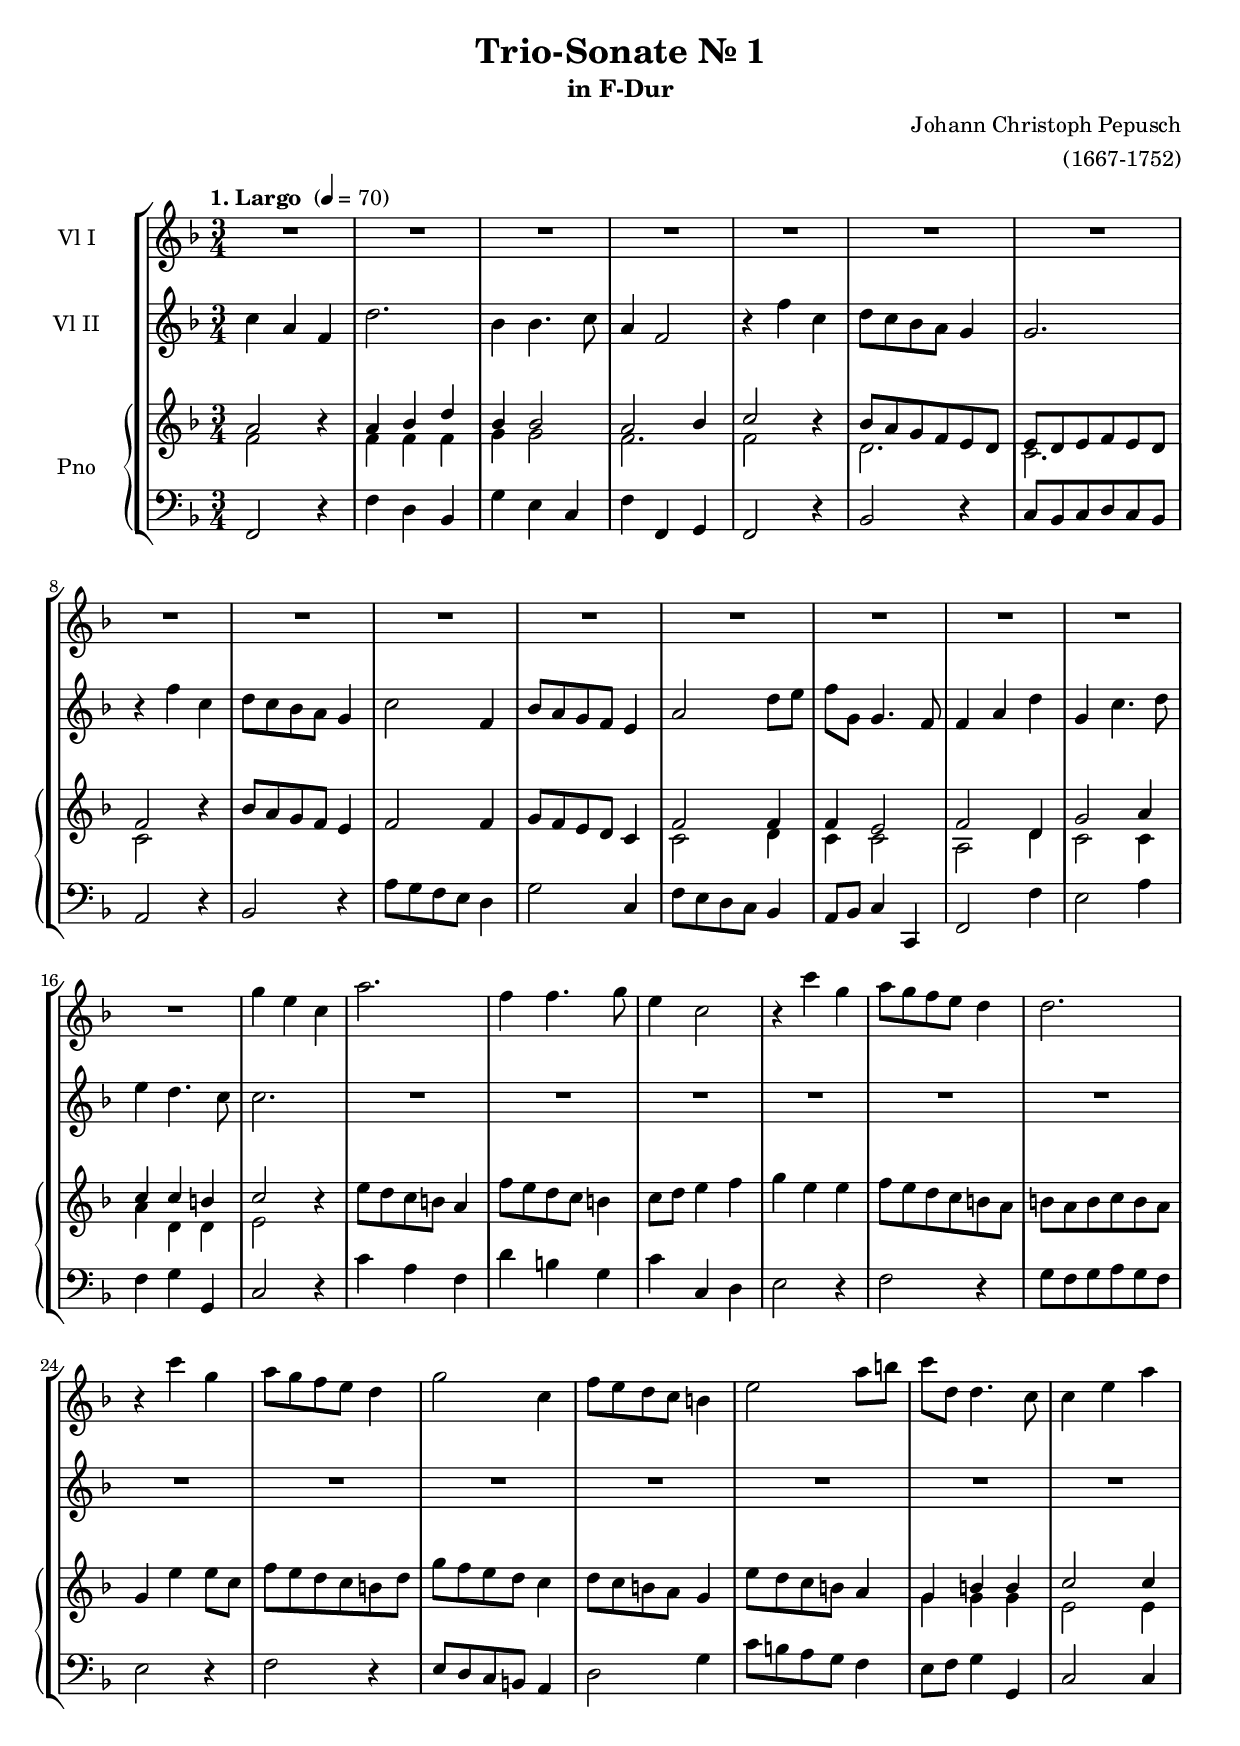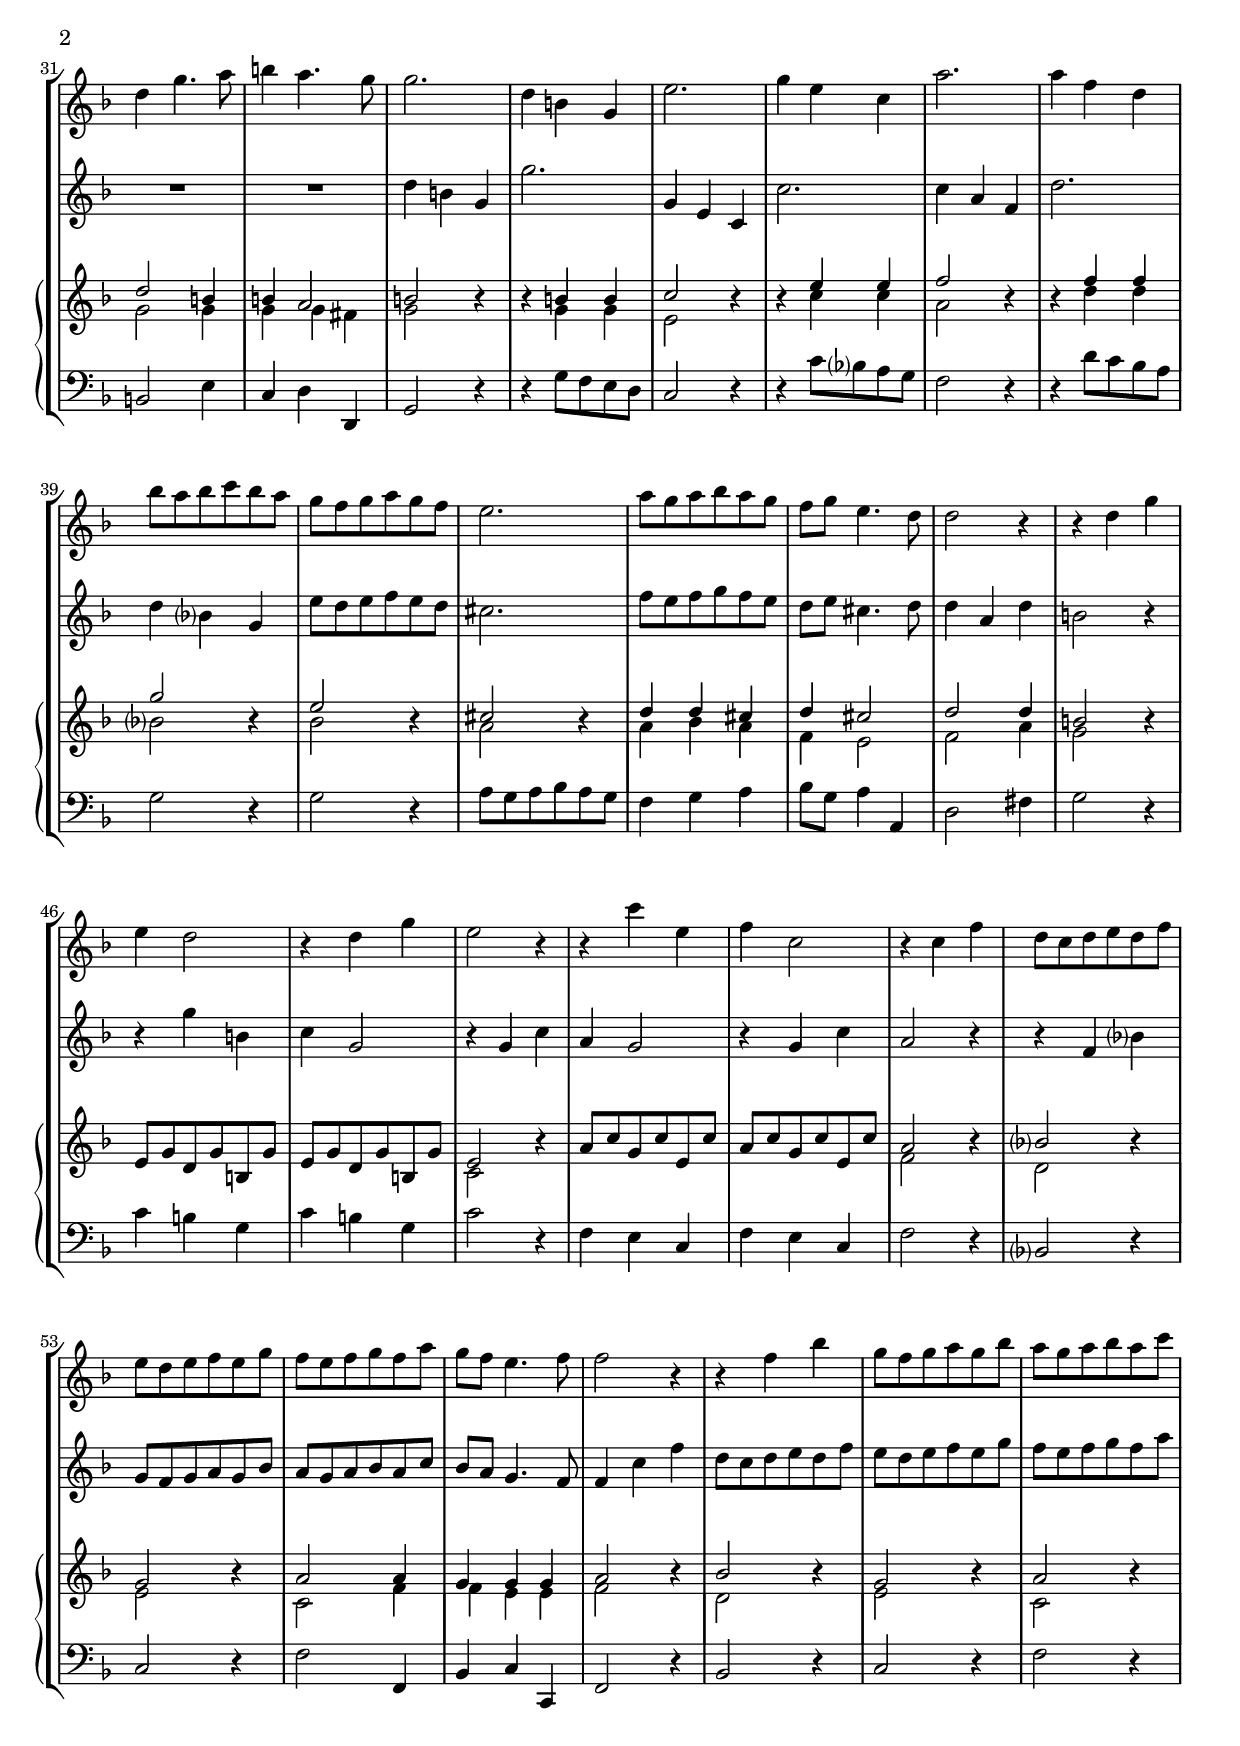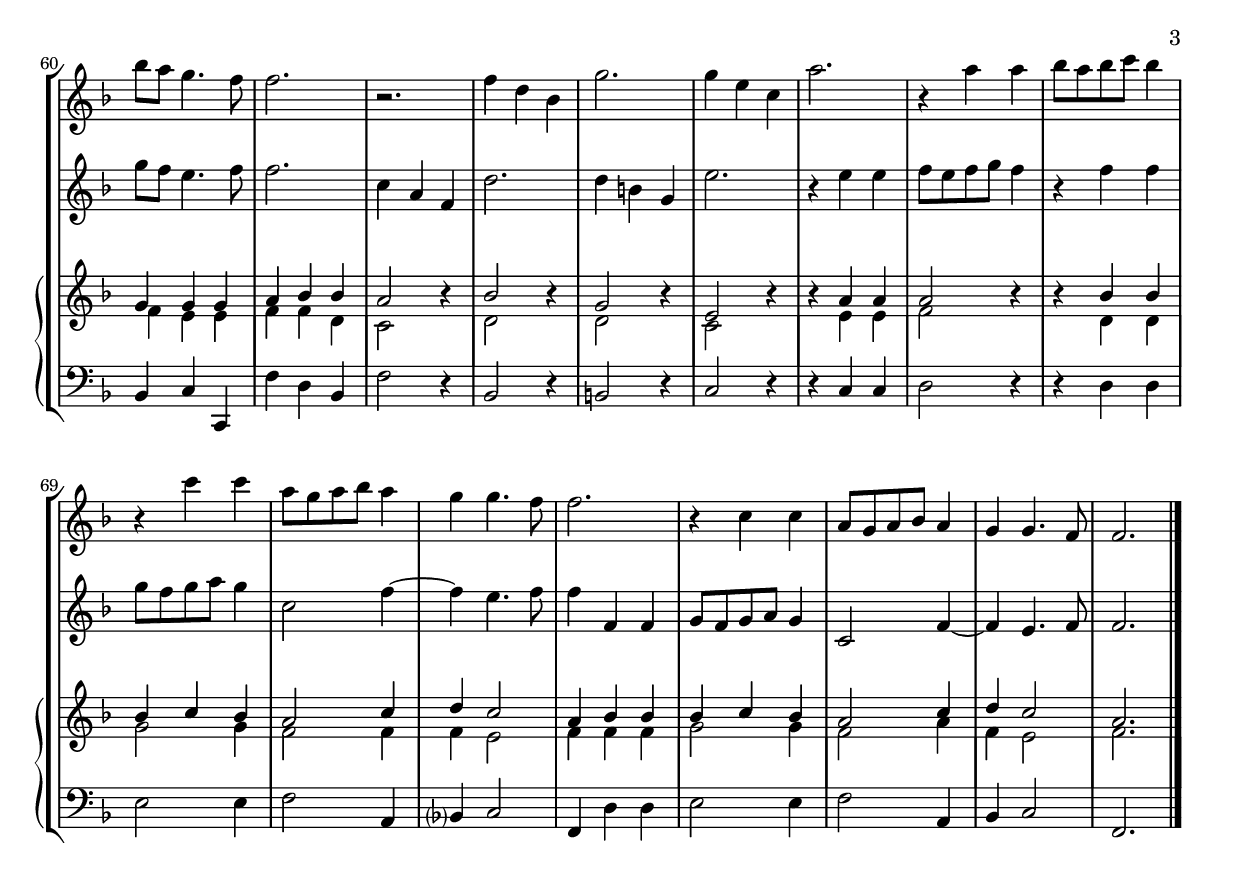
\version "2.14.2"
\include "deutsch.ly"
\include "../../snippets/merge-rests.ily"
  
#(set-global-staff-size 19)

\header {
  title = "Trio-Sonate Nr. 1"
  subtitle = "in F-Dur"
  composer = "Johann Christoph Pepusch"
  arranger = "(1667-1752)"
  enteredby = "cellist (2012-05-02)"
}

voiceconsts = {
  \key f \major
  \clef "treble"
% \numericTimeSignature
  \compressFullBarRests
}

introa = { \tempo "1. Largo " 4=70 \time 3/4 }
introb = { \break \tempo "2. Adagio " 4=60 \time 3/4 }
introc = { \break \tempo "3. Allegro " 8=200 \time 3/8 }

%minstr = "harpsichord"
mihi = "clarinet"
%minstr = "accordion"
milo = "bassoon"

aii = \markup \italic "à 2"

va = \relative c''' {
  \voiceconsts

  \introa
  R2.*16
  g4 e c
  a'2.
  f4 f4. g8
  e4 c2
  r4 c' g
  a8 g f e d4

  d2.
  r4 c' g
  a8 g f e d4
  g2 c,4
  f8 e d c h4

  e2 a8 h
  c d, d4. c8
  c4 e a
  d, g4. a8
  h4 a4. g8
  g2.
  d4 h g

  e'2.
  g4 e c
  a'2.
  a4 f d
  b'8 a b c b a
  g f g a g f
  e2.

  a8 g a b a g
  f g e4. d8
  d2 r4
  r d g
  e d2
  r4 d g
  e2 r4

  r c' e,
  f c2
  r4 c f
  d8 c d e d f
  e d e f e g
  f e f g f a

  g f e4. f8
  f2 r4
  r f b
  g8 f g a g b
  a g a b a c
  b a g4. f8
  f2.

  r
  f4 d b
  g'2.
  g4 e c
  a'2.
  r4 a a
  b8 a b c b4
  r c c

  a8 g a b a4
  g g4. f8
  f2.
  r4 c c
  a8 g a b a4
  g g4. f8
  f2. \bar "|."
}

vb = \relative c'' {
  \voiceconsts

  \introa
  c4 a f
  d'2.
  b4 b4. c8
  a4 f2
  r4 f' c
  d8 c b a g4
  g2.
  r4 f' c

  d8 c b a g4
  c2 f,4
  b8 a g f e4
  a2 d8 e
  f g, g4. f8
  f4 a d
  g, c4. d8

  e4 d4. c8
  c2.
  R2.*15
  d4 h g
  g'2.

  g,4 e c
  c'2.
  c4 a f
  d'2.
  d4 b? g
  e'8 d e f e d
  cis2.

  f8 e f g f e
  d e cis4. d8
  d4 a d
  h2 r4
  r g' h,
  c g2
  r4 g c

  a g2
  r4 g c
  a2 r4
  r f b?
  g8 f g a g b
  a g a b a c

  b a g4. f8
  f4 c' f
  d8 c d e d f
  e d e f e g
  f e f g f a
  g f e4. f8
  f2.

  c4 a f
  d'2.
  d4 h g
  e'2.
  r4 e e
  f8 e f g f4
  r f f
  g8 f g a g4

  c,2 f4~
  f e4. f8
  f4 f, f
  g8 f g a g4
  c,2 f4~
  f e4. f8
  f2. \bar "|."
}

vc = \relative c'' {
  \voiceconsts

  \introa
  a2 r4
  a b d
  b b2
  a b4
  c2 r4
  b8 a g f e d
  e d e f e d
  f2 r4

  b8 a g f e4
  f2 f4
  g8 f e d c4
  f2 f4
  f e2
  f d4
  g2 a4

  c c h
  c2 r4
  s2 a4
  s2.
  s
  s
  s

  s
  g4 s2
  s2.
  s
  s2 g4

  s2 a4
  g h h
  c2 c4
  d2 h4
  h a2
  h r4
  r h h

  c2 r4
  r e e
  f2 r4
  r f f
  g2 r4
  e2 r4
  cis2 r4

  d d cis
  d cis2
  d d4
  h2 r4
  e,8 g d g h, g'
  e g d g h, g'
  e2 r4

  a8 c g c e, c'
  a c g c e, c'
  a2 r4
  b?2 r4
  g2 r4
  a2 a4

  g g g
  a2 r4
  b2 r4
  g2 r4
  a2 r4
  g g g
  a b b

  a2 r4
  b2 r4
  g2 r4
  e2 r4
  r a a
  a2 r4
  r b b
  b c b

  a2 c4
  d c2
  a4 b b
  b c b
  a2 c4
  d c2
  a2. \bar "|."
}

vd = \relative c' {
  \voiceconsts

  \introa
  f2 r4
  f f f
  g g2
  f2.
  f2 r4
  d2.
  c
  c2 r4

  s2.
  s
  s
  c2 d4
  c
  c2
  a2 d4
  c2 c4

  a' d, d
  e2 r4
  e'8 d c h s4
  f'8 e d c h4
  c8 d e4 f
  g e e
  f8 e d c h a

  h a h c h a
  s4 e' e8 c
  f e d c h d
  g f e d c4
  d8 c h a s4

  e'8 d c h s4
  g g g
  e2 e4
  g2 g4
  g g fis
  g2 r4
  r g g

  e2 r4
  r c' c
  a2 r4
  r d d
  b?2 r4
  b2 r4
  a2 r4

  a b a
  f e2
  f a4
  g2 r4
  s2.
  s
  c,2 r4

  s2.
  s
  f2 r4
  d2 r4
  e2 r4
  c2 f4

  f e e
  f2 r4
  d2 r4
  e2 r4
  c2 r4
  f e e
  f f d

  c2 r4
  d2 r4
  d2 r4
  c2 r4
  r e e
  f2 r4
  r d d
  g2 g4

  f2 f4
  f e2
  f4 f f
  g2 g4
  f2 a4
  f e2
  f2. \bar "|."
}

ve = \relative c, {
  \voiceconsts
  \clef "bass"

  \introa
  f2 r4
  f' d b
  g' e c
  f f, g
  f2 r4
  b2 r4
  c8 b c d c b
  a2 r4

  b2 r4
  a'8 g f e d4
  g2 c,4
  f8 e d c b4
  a8 b c4 c,
  f2 f'4
  e2 a4

  f g g,
  c2 r4
  c' a f
  d' h g
  c c, d
  e2 r4
  f2 r4

  g8 f g a g f
  e2 r4
  f2 r4
  e8 d c h a4
  d2 g4

  c8 h a g f4
  e8 f g4 g,
  c2 c4
  h2 e4
  c d d,
  g2 r4
  r g'8 f e d

  c2 r4
  r c'8 b? a g
  f2 r4
  r d'8 c b a
  g2 r4
  g2 r4
  a8 g a b a g

  f4 g a
  b8 g a4 a,
  d2 fis4
  g2 r4
  c h g
  c h g
  c2 r4

  f, e c
  f e c
  f2 r4
  b,?2 r4
  c2 r4
  f2 f,4

  b c c,
  f2 r4
  b2 r4
  c2 r4
  f2 r4
  b, c c,
  f' d b

  f'2 r4
  b,2 r4
  h2 r4
  c2 r4
  r c c
  d2 r4
  r d d
  e2 e4

  f2 a,4
  b? c2
  f,4 d' d
  e2 e4
  f2 a,4
  b c2
  f,2. \bar "|."
}


music = \new StaffGroup <<
      \new Staff {
	\set Staff.midiInstrument = \mihi
	\set Staff.instrumentName = #"Vl I"
	\transpose f f { \va }
      }

      \new Staff {
	\set Staff.midiInstrument = \mihi
	\set Staff.instrumentName = #"Vl II"
	\transpose f f { \vb }
      }

      \new PianoStaff <<
	\set PianoStaff.instrumentName = #"Pno"
	\new Staff {
	  \set Staff.midiInstrument = \mihi
	  <<
             \transpose f f {
	       \mergeRestsOn %% in one of the voices if sufficient
	       \vc
	     }
	  \\
	     \transpose f f { \vd }
	  >>
	}

	\new Staff {
	  \set Staff.midiInstrument = \milo
	  \transpose f f { \ve }
	}
    >>
>>

\book {
  \score {
    \music
    \layout {}
  }

  \score {
    \unfoldRepeats \music

    \midi {
      \context {
        \Score
      }
    }
  }
}
